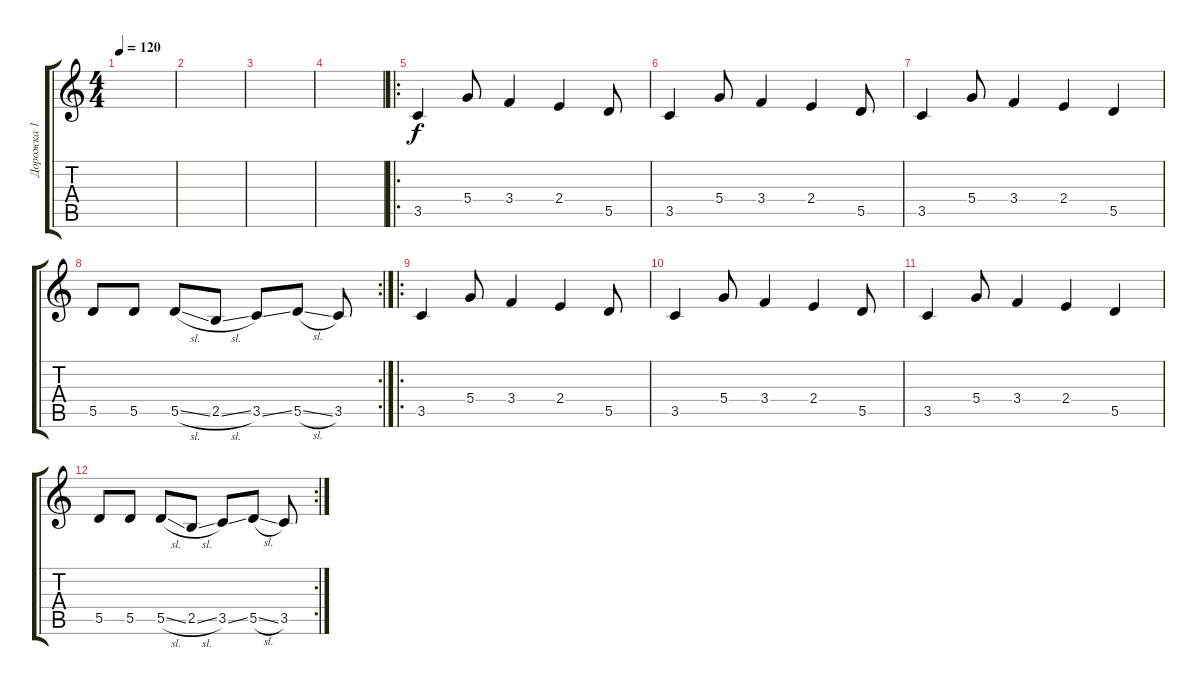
\track ("Дорожка 1" "Дорожка 1") {instrument electricguitarjazz}
\staff {score tabs}
\tuning (E4 B3 G3 D3 A2 E2) {hide}
\ts (4 4)
\tempo 120
\clef g2
\ks c
|
|
|
|
\ro
3.5.4 5.4.8 3.4.4 2.4.4 5.5.8 |
3.5.4 5.4.8 3.4.4 2.4.4 5.5.8 |
3.5.4 5.4.8 3.4.4 2.4.4 5.5.4 |
\rc 2
5.5.8 5.5.8 5.5{sl}.8 2.5{sl}.8 3.5{ss}.8 5.5{sl}.8 3.5.8 |
\ro
3.5.4 5.4.8 3.4.4 2.4.4 5.5.8 |
3.5.4 5.4.8 3.4.4 2.4.4 5.5.8 |
3.5.4 5.4.8 3.4.4 2.4.4 5.5.4 |
\rc 2
5.5.8 5.5.8 5.5{sl}.8 2.5{sl}.8 3.5{ss}.8 5.5{sl}.8 3.5.8
